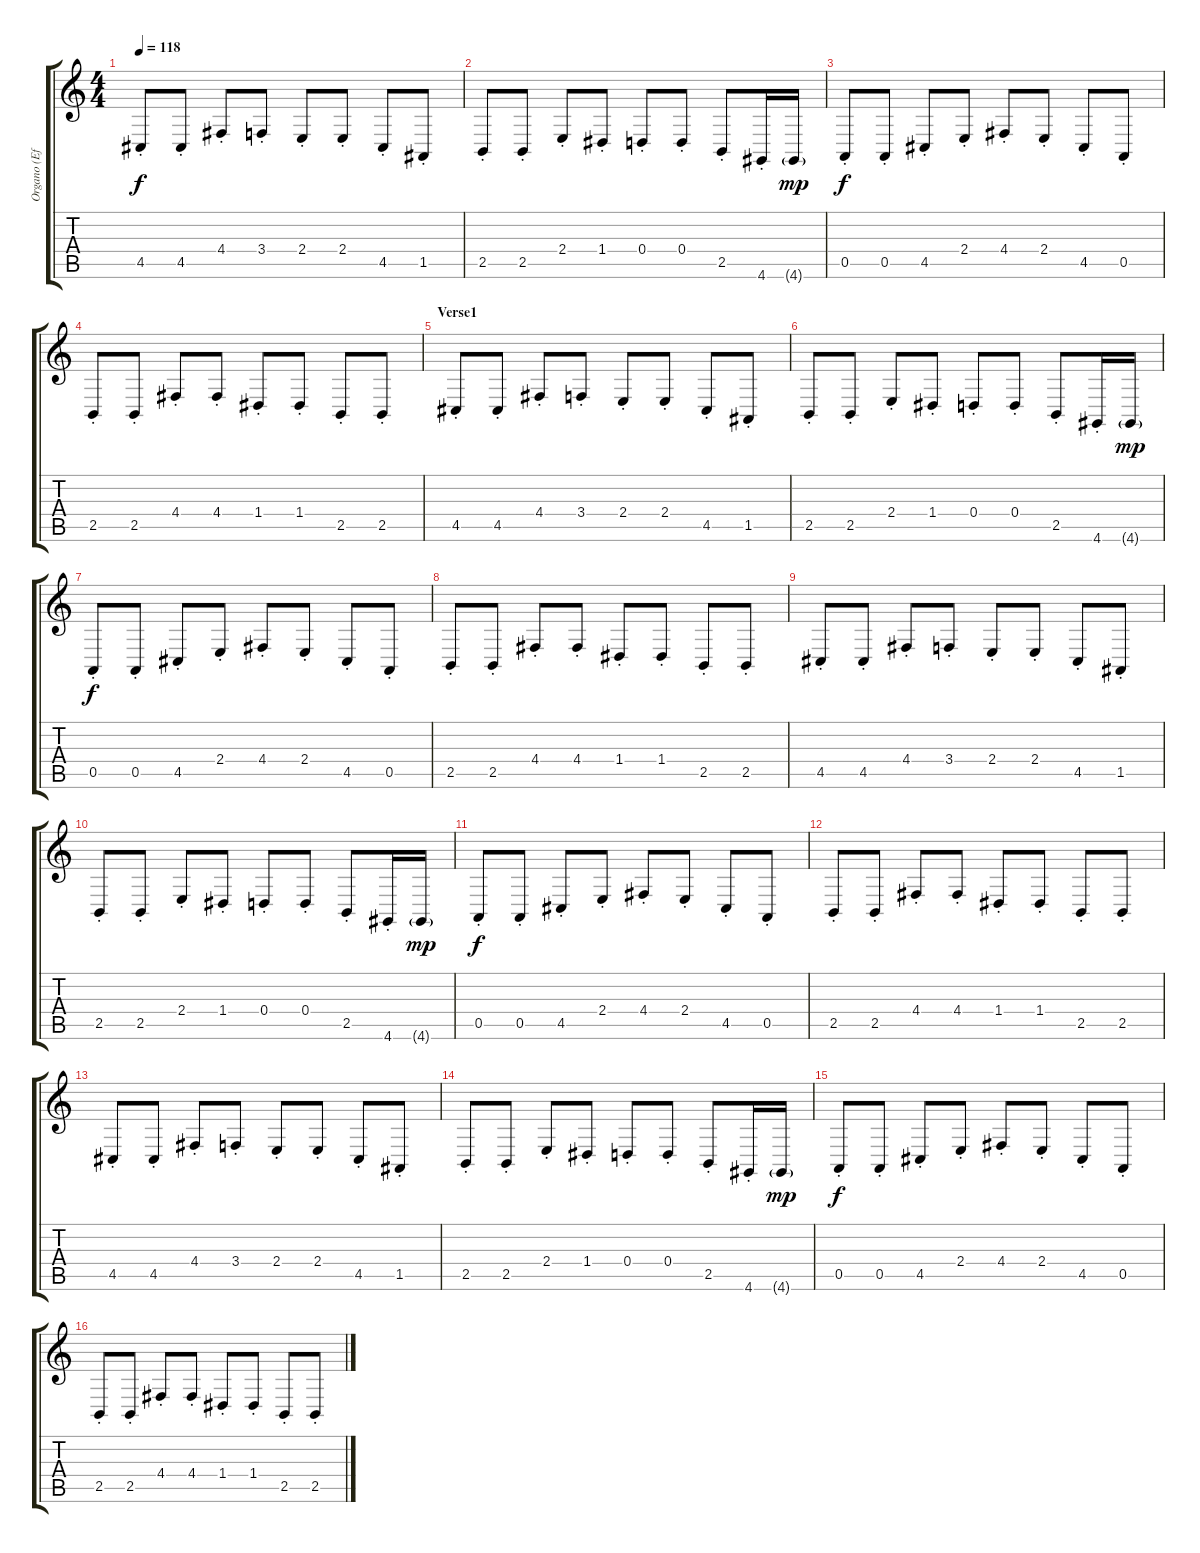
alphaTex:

\track ("Organo (Efecto Sweep)" "Organo (Ef") {instrument pad8sweep}
\staff {score tabs}
\tuning (E4 B3 G3 D3 A2 E2) {hide}
\ts (4 4)
\tempo 118
\clef g2
\ks c
4.5{st}.8{dy f instrument pad8sweep} 4.5{st}.8 4.4{st}.8 3.4{st}.8 2.4{st}.8 2.4{st}.8 4.5{st}.8 1.5{st}.8 |
2.5{st}.8 2.5{st}.8 2.4{st}.8 1.4{st}.8 0.4{st}.8 0.4{st}.8 2.5{st}.8 4.6{st}.16 4.6{g}.16{dy mp} |
0.5{st}.8{dy f} 0.5{st}.8 4.5{st}.8 2.4{st}.8 4.4{st}.8 2.4{st}.8 4.5{st}.8 0.5{st}.8 |
2.5{st}.8 2.5{st}.8 4.4{st}.8 4.4{st}.8 1.4{st}.8 1.4{st}.8 2.5{st}.8 2.5{st}.8 |
\section ("" "Verse1")
4.5{st}.8 4.5{st}.8 4.4{st}.8 3.4{st}.8 2.4{st}.8 2.4{st}.8 4.5{st}.8 1.5{st}.8 |
2.5{st}.8 2.5{st}.8 2.4{st}.8 1.4{st}.8 0.4{st}.8 0.4{st}.8 2.5{st}.8 4.6{st}.16 4.6{g}.16{dy mp} |
0.5{st}.8{dy f} 0.5{st}.8 4.5{st}.8 2.4{st}.8 4.4{st}.8 2.4{st}.8 4.5{st}.8 0.5{st}.8 |
2.5{st}.8 2.5{st}.8 4.4{st}.8 4.4{st}.8 1.4{st}.8 1.4{st}.8 2.5{st}.8 2.5{st}.8 |
4.5{st}.8 4.5{st}.8 4.4{st}.8 3.4{st}.8 2.4{st}.8 2.4{st}.8 4.5{st}.8 1.5{st}.8 |
2.5{st}.8 2.5{st}.8 2.4{st}.8 1.4{st}.8 0.4{st}.8 0.4{st}.8 2.5{st}.8 4.6{st}.16 4.6{g}.16{dy mp} |
0.5{st}.8{dy f} 0.5{st}.8 4.5{st}.8 2.4{st}.8 4.4{st}.8 2.4{st}.8 4.5{st}.8 0.5{st}.8 |
2.5{st}.8 2.5{st}.8 4.4{st}.8 4.4{st}.8 1.4{st}.8 1.4{st}.8 2.5{st}.8 2.5{st}.8 |
4.5{st}.8 4.5{st}.8 4.4{st}.8 3.4{st}.8 2.4{st}.8 2.4{st}.8 4.5{st}.8 1.5{st}.8 |
2.5{st}.8 2.5{st}.8 2.4{st}.8 1.4{st}.8 0.4{st}.8 0.4{st}.8 2.5{st}.8 4.6{st}.16 4.6{g}.16{dy mp} |
0.5{st}.8{dy f} 0.5{st}.8 4.5{st}.8 2.4{st}.8 4.4{st}.8 2.4{st}.8 4.5{st}.8 0.5{st}.8 |
2.5{st}.8 2.5{st}.8 4.4{st}.8 4.4{st}.8 1.4{st}.8 1.4{st}.8 2.5{st}.8 2.5{st}.8
